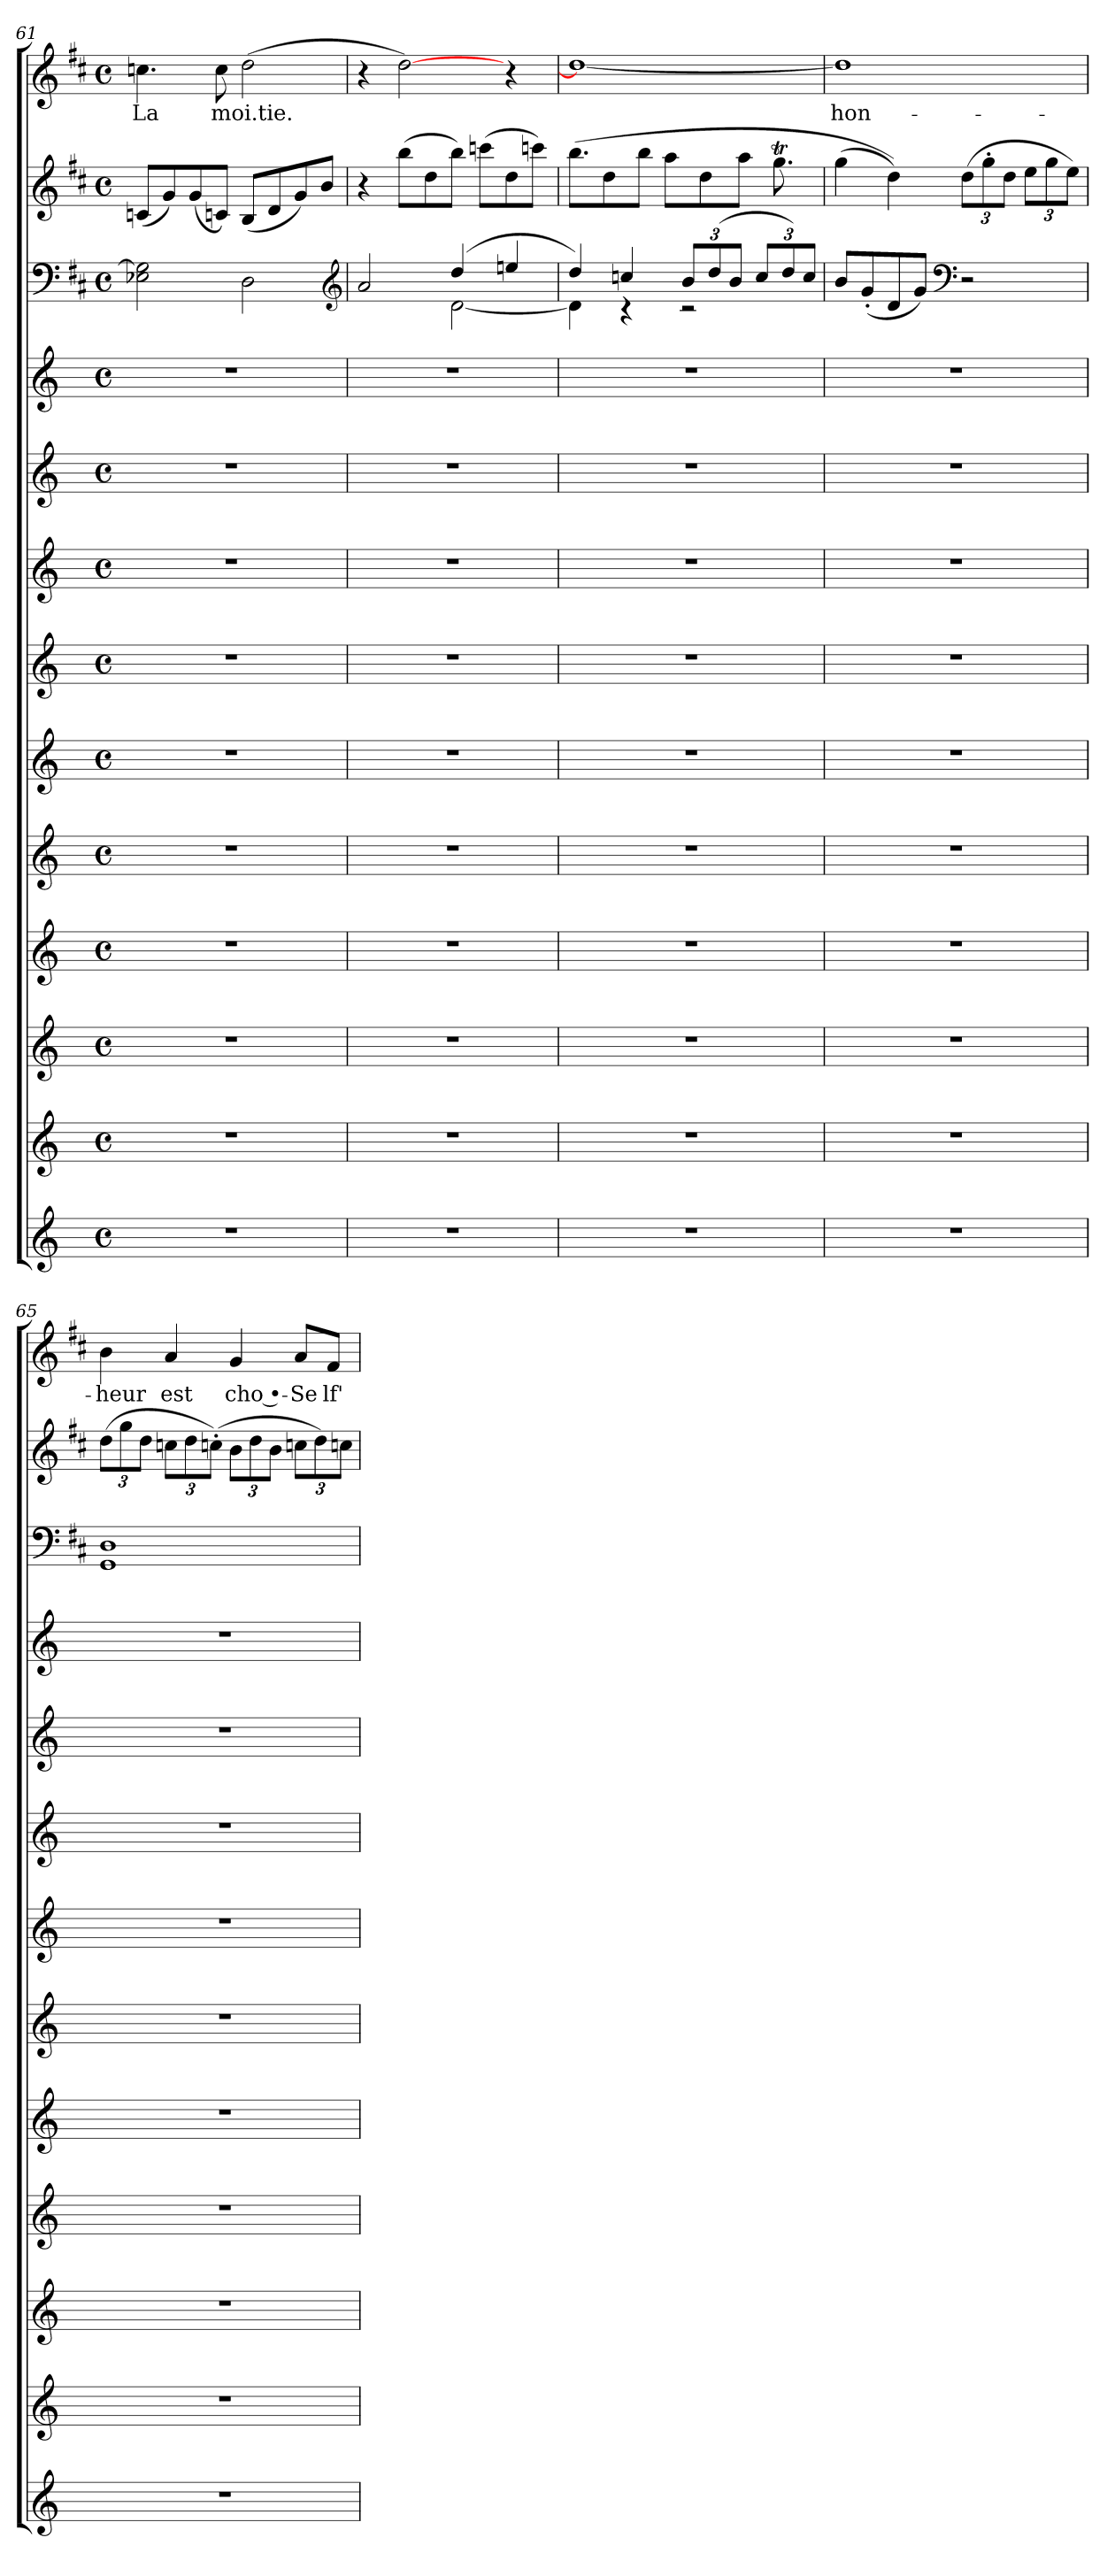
**kern	**kern	**kern	**kern	**kern	**kern	**kern	**kern	**kern	**kern	**kern	**kern	**kern	**text
*part13	*part12	*part11	*part10	*part9	*part8	*part7	*part6	*part5	*part4	*part3	*part2	*part1	*part1
*staff13	*staff12	*staff11	*staff10	*staff9	*staff8	*staff7	*staff6	*staff5	*staff4	*staff3	*staff2	*staff1	*staff1
*clefG2	*clefG2	*clefG2	*clefG2	*clefG2	*clefG2	*clefG2	*clefG2	*clefG2	*clefG2	*clefF4	*clefG2	*clefG2	*
*k[]	*k[]	*k[]	*k[]	*k[]	*k[]	*k[]	*k[]	*k[]	*k[]	*k[f#c#]	*k[f#c#]	*k[f#c#]	*
*C:	*C:	*C:	*C:	*C:	*C:	*C:	*C:	*C:	*C:	*D:	*D:	*D:	*
*M4/4	*M4/4	*M4/4	*M4/4	*M4/4	*M4/4	*M4/4	*M4/4	*M4/4	*M4/4	*M4/4	*M4/4	*M4/4	*
*met(c)	*met(c)	*met(c)	*met(c)	*met(c)	*met(c)	*met(c)	*met(c)	*met(c)	*met(c)	*met(c)	*met(c)	*met(c)	*
=61	=61	=61	=61	=61	=61	=61	=61	=61	=61	=61	=61	=61	=61
1r	1r	1r	1r	1r	1r	1r	1r	1r	1r	2E-X\ 2G]\	(8cn/L	4.cc\	La
.	.	.	.	.	.	.	.	.	.	.	8g/)	.	.
.	.	.	.	.	.	.	.	.	.	.	(8g/	.	.
.	.	.	.	.	.	.	.	.	.	.	8cn/J)	8cc\	moi.tie.
.	.	.	.	.	.	.	.	.	.	2D\	(8B/L	(2dd\	.
.	.	.	.	.	.	.	.	.	.	.	8d/	.	.
.	.	.	.	.	.	.	.	.	.	.	8g/)	.	.
.	.	.	.	.	.	.	.	.	.	.	8b/J	.	.
*	*	*	*	*	*	*	*	*	*	*clefG2	*	*	*
=62	=62	=62	=62	=62	=62	=62	=62	=62	=62	=62	=62	=62	=62
*	*	*	*	*	*	*	*	*	*	*^	*	*	*
1r	1r	1r	1r	1r	1r	1r	1r	1r	1r	2a/	2ryy	4r	4r	.
.	.	.	.	.	.	.	.	.	.	.	.	(8bb\L	[2dd\)	.
.	.	.	.	.	.	.	.	.	.	.	.	8dd\	.	.
.	.	.	.	.	.	.	.	.	.	(4dd/	[2d\	8bb\J)	.	.
.	.	.	.	.	.	.	.	.	.	.	.	(8cccn\L	.	.
.	.	.	.	.	.	.	.	.	.	4een/	.	8dd\	4r	.
.	.	.	.	.	.	.	.	.	.	.	.	8cccn\J)	.	.
=63	=63	=63	=63	=63	=63	=63	=63	=63	=63	=63	=63	=63	=63	=63
1r	1r	1r	1r	1r	1r	1r	1r	1r	1r	4dd/)	4d\]	(8.bb\L	1dd/_	.
.	.	.	.	.	.	.	.	.	.	.	.	8dd\	.	.
.	.	.	.	.	.	.	.	.	.	4cc/	4r	.	.	.
.	.	.	.	.	.	.	.	.	.	.	.	8bb\J	.	.
.	.	.	.	.	.	.	.	.	.	.	.	8aa\L	.	.
.	.	.	.	.	.	.	.	.	.	12b/L	2r	.	.	.
.	.	.	.	.	.	.	.	.	.	.	.	8dd\	.	.
.	.	.	.	.	.	.	.	.	.	(12dd/	.	.	.	.
.	.	.	.	.	.	.	.	.	.	12b/J	.	.	.	.
.	.	.	.	.	.	.	.	.	.	.	.	8aa\J	.	.
.	.	.	.	.	.	.	.	.	.	12cc/L	.	.	.	.
.	.	.	.	.	.	.	.	.	.	.	.	8.ggT\	.	.
.	.	.	.	.	.	.	.	.	.	12dd/)	.	.	.	.
.	.	.	.	.	.	.	.	.	.	12cc/J	.	.	.	.
*	*	*	*	*	*	*	*	*	*	*v	*v	*	*	*
!!LO:PB:g=z
=64	=64	=64	=64	=64	=64	=64	=64	=64	=64	=64	=64	=64	=64
1r	1r	1r	1r	1r	1r	1r	1r	1r	1r	8b/L	(4gg\	1dd/]	hon-
.	.	.	.	.	.	.	.	.	.	(8g'/	.	.	.
.	.	.	.	.	.	.	.	.	.	8d/	4dd\))	.	.
.	.	.	.	.	.	.	.	.	.	8g/J)	.	.	.
*	*	*	*	*	*	*	*	*	*	*clefF4	*	*	*
.	.	.	.	.	.	.	.	.	.	2r	(12dd\L	.	.
.	.	.	.	.	.	.	.	.	.	.	12gg'\	.	.
.	.	.	.	.	.	.	.	.	.	.	12dd\J	.	.
.	.	.	.	.	.	.	.	.	.	.	12ee\L	.	.
.	.	.	.	.	.	.	.	.	.	.	12gg\	.	.
.	.	.	.	.	.	.	.	.	.	.	12ee\J)	.	.
=65	=65	=65	=65	=65	=65	=65	=65	=65	=65	=65	=65	=65	=65
1r	1r	1r	1r	1r	1r	1r	1r	1r	1r	1GG/ 1D/	(12dd\L	4b\	heur
.	.	.	.	.	.	.	.	.	.	.	12gg\	.	.
.	.	.	.	.	.	.	.	.	.	.	12dd\J	.	.
.	.	.	.	.	.	.	.	.	.	.	12ccn\L	4a/	est
.	.	.	.	.	.	.	.	.	.	.	12dd\	.	.
.	.	.	.	.	.	.	.	.	.	.	(12ccn'\J)	.	.
.	.	.	.	.	.	.	.	.	.	.	12b\L	4g/	cho •-
.	.	.	.	.	.	.	.	.	.	.	12dd\	.	.
.	.	.	.	.	.	.	.	.	.	.	12b\J	.	.
.	.	.	.	.	.	.	.	.	.	.	12ccn\L	8a/L	Se
.	.	.	.	.	.	.	.	.	.	.	12dd\)	.	.
.	.	.	.	.	.	.	.	.	.	.	.	8f#/J	lf'-
.	.	.	.	.	.	.	.	.	.	.	12ccn\J	.	.
=	=	=	=	=	=	=	=	=	=	=	=	=	=
*-	*-	*-	*-	*-	*-	*-	*-	*-	*-	*-	*-	*-	*-
